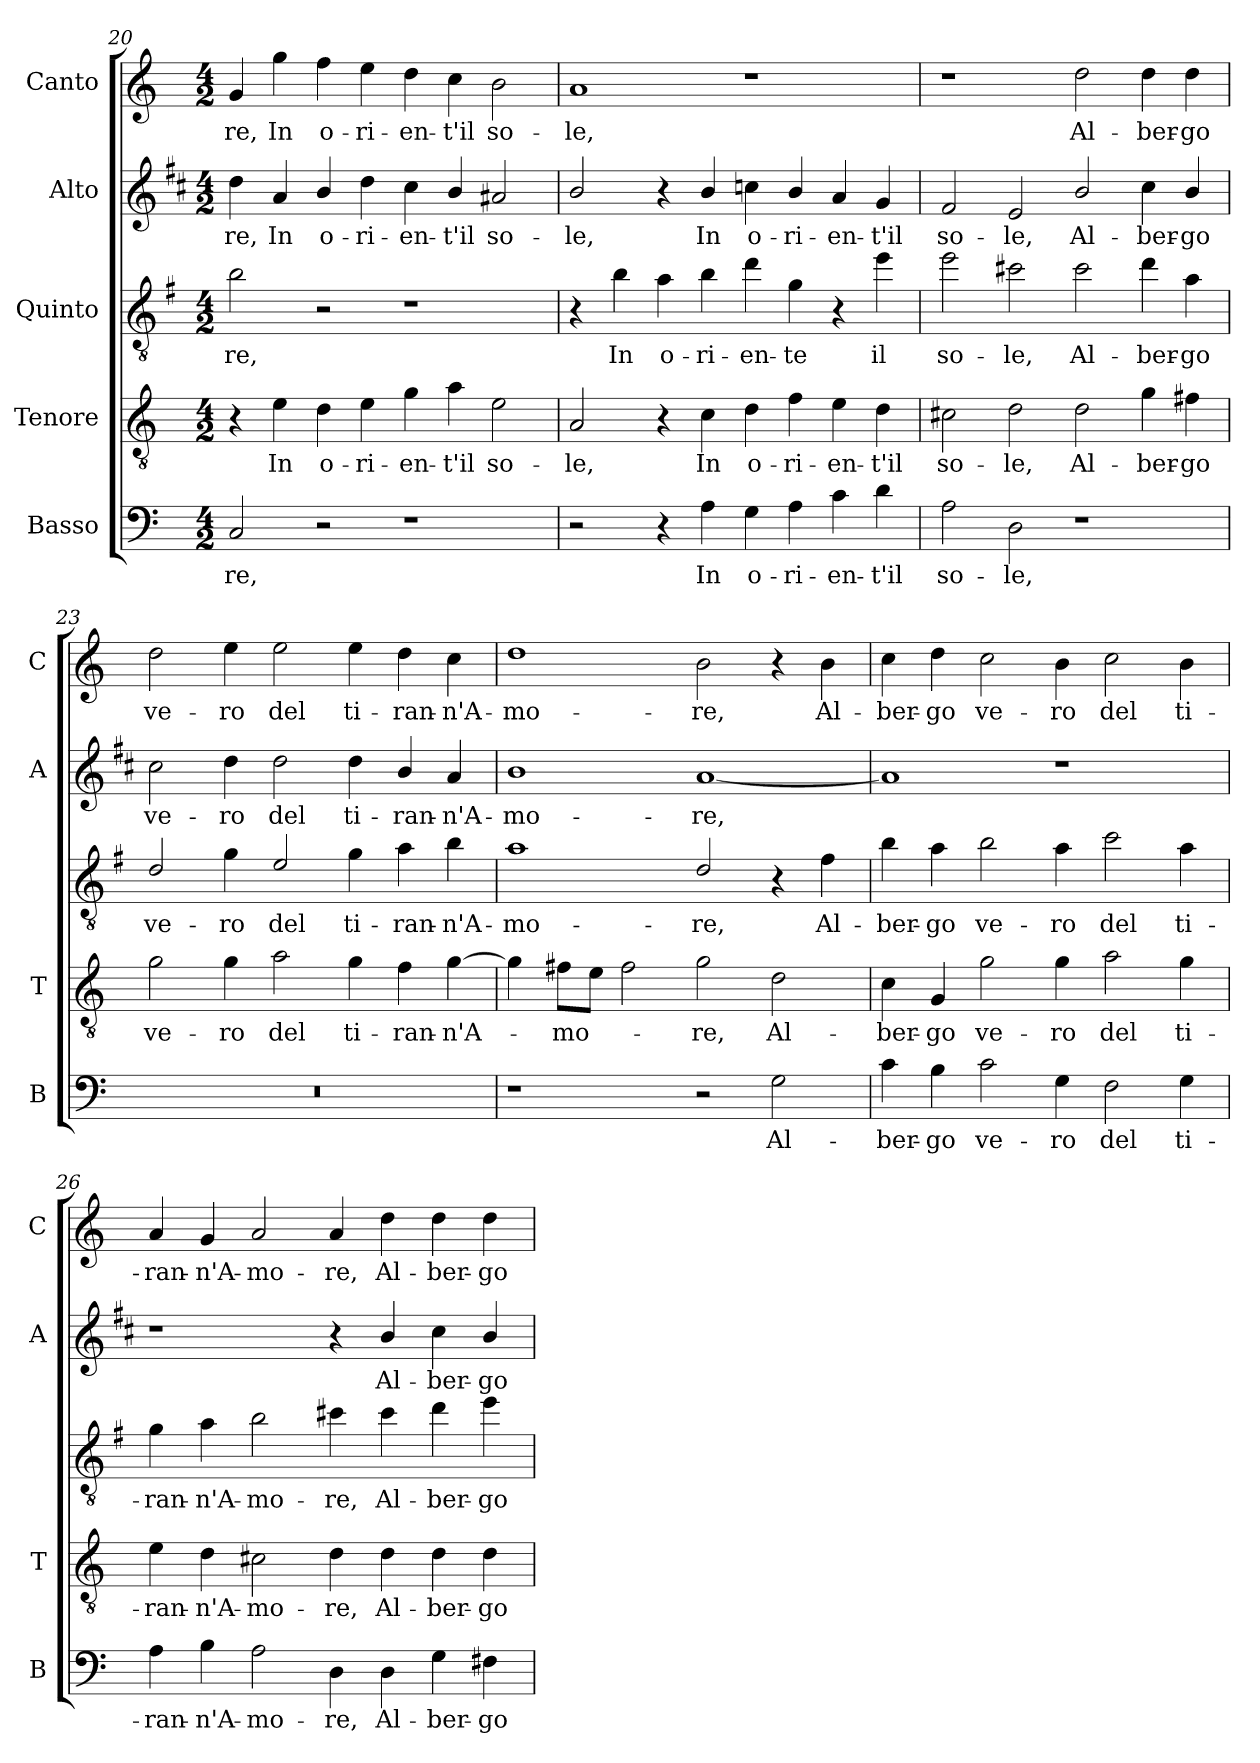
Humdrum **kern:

**kern	**text	**kern	**text	**kern	**text	**kern	**text	**kern	**text
*part5	*part5	*part4	*part4	*part3	*part3	*part2	*part2	*part1	*part1
*staff5	*staff5	*staff4	*staff4	*staff3	*staff3	*staff2	*staff2	*staff1	*staff1
*I"Basso	*	*I"Tenore	*	*I"Quinto	*	*I"Alto	*	*I"Canto	*
*I'B	*	*I'T	*	*	*	*I'A	*	*I'C	*
!!LO:LB:g=z
*clefF4	*	*clefGv2	*	*clefGv2	*	*clefG2	*	*clefG2	*
*	*	*	*	*ITrd4c7	*	*ITrd1c2	*	*	*
*k[]	*	*k[]	*	*k[]	*	*k[]	*	*k[]	*
*C:	*	*C:	*	*C:	*	*C:	*	*C:	*
*M4/2	*	*M4/2	*	*M4/2	*	*M4/2	*	*M4/2	*
=20	=20	=20	=20	=20	=20	=20	=20	=20	=20
!	!LO:LY:b	!	!	!	!LO:LY:b	!	!LO:LY:b	!	!LO:LY:b
2C/	-re,	4r	.	2e\	-re,	4cc\	-re,	4g/	-re,
!	!	!	!LO:LY:b	!	!	!	!LO:LY:b	!	!LO:LY:b
.	.	4e\	In	.	.	4g/	In	4gg\	In
!	!	!	!LO:LY:b	!	!	!	!LO:LY:b	!	!LO:LY:b
2r	.	4d\	o-	2r	.	4a/	o-	4ff\	o-
!	!	!	!LO:LY:b	!	!	!	!LO:LY:b	!	!LO:LY:b
.	.	4e\	-ri-	.	.	4cc\	-ri-	4ee\	-ri-
!	!	!	!LO:LY:b	!	!	!	!LO:LY:b	!	!LO:LY:b
1r	.	4g\	-en-	1r	.	4b\	-en-	4dd\	-en-
!	!	!	!LO:LY:b	!	!	!	!LO:LY:b	!	!LO:LY:b
.	.	4a\	-t'il	.	.	4a/	-t'il	4cc\	-t'il
!	!	!	!LO:LY:b	!	!	!	!LO:LY:b	!	!LO:LY:b
.	.	2e\	so-	.	.	2g#X/	so-	2b\	so-
=21	=21	=21	=21	=21	=21	=21	=21	=21	=21
!	!	!	!LO:LY:b	!	!	!	!LO:LY:b	!	!LO:LY:b
2r	.	2A/	-le,	4r	.	2a/	-le,	1a	-le,
!	!	!	!	!	!LO:LY:b	!	!	!	!
.	.	.	.	4e\	In	.	.	.	.
!	!	!	!	!	!LO:LY:b	!	!	!	!
4r	.	4r	.	4d\	o-	4r	.	.	.
!	!LO:LY:b	!	!LO:LY:b	!	!LO:LY:b	!	!LO:LY:b	!	!
4A\	In	4c\	In	4e\	-ri-	4a/	In	.	.
!	!LO:LY:b	!	!LO:LY:b	!	!LO:LY:b	!	!LO:LY:b	!	!
4G\	o-	4d\	o-	4g\	-en-	4b-X\	o-	1r	.
!	!LO:LY:b	!	!LO:LY:b	!	!LO:LY:b	!	!LO:LY:b	!	!
4A\	-ri-	4f\	-ri-	4c\	-te	4a/	-ri-	.	.
!	!LO:LY:b	!	!LO:LY:b	!	!	!	!LO:LY:b	!	!
4c\	-en-	4e\	-en-	4r	.	4g/	-en-	.	.
!	!LO:LY:b	!	!LO:LY:b	!	!LO:LY:b	!	!LO:LY:b	!	!
4d\	-t'il	4d\	-t'il	4a\	il	4f/	-t'il	.	.
=22	=22	=22	=22	=22	=22	=22	=22	=22	=22
!	!LO:LY:b	!	!LO:LY:b	!	!LO:LY:b	!	!LO:LY:b	!	!
2A\	so-	2c#X\	so-	2a\	so-	2e/	so-	1r	.
!	!LO:LY:b	!	!LO:LY:b	!	!LO:LY:b	!	!LO:LY:b	!	!
2D\	-le,	2d\	-le,	2f#X\	-le,	2d/	-le,	.	.
!	!	!	!LO:LY:b	!	!LO:LY:b	!	!LO:LY:b	!	!LO:LY:b
1r	.	2d\	Al-	2f#\	Al-	2a/	Al-	2dd\	Al-
!	!	!	!LO:LY:b	!	!LO:LY:b	!	!LO:LY:b	!	!LO:LY:b
.	.	4g\	-ber-	4g\	-ber-	4b\	-ber-	4dd\	-ber-
!	!	!	!LO:LY:b	!	!LO:LY:b	!	!LO:LY:b	!	!LO:LY:b
.	.	4f#X\	-go	4d\	-go	4a/	-go	4dd\	-go
=23	=23	=23	=23	=23	=23	=23	=23	=23	=23
!	!	!	!LO:LY:b	!	!LO:LY:b	!	!LO:LY:b	!	!LO:LY:b
0r	.	2g\	ve-	2G/	ve-	2b\	ve-	2dd\	ve-
!	!	!	!LO:LY:b	!	!LO:LY:b	!	!LO:LY:b	!	!LO:LY:b
.	.	4g\	-ro	4c\	-ro	4cc\	-ro	4ee\	-ro
!	!	!	!LO:LY:b	!	!LO:LY:b	!	!LO:LY:b	!	!LO:LY:b
.	.	2a\	del	2A/	del	2cc\	del	2ee\	del
!	!	!	!LO:LY:b	!	!LO:LY:b	!	!LO:LY:b	!	!LO:LY:b
.	.	4g\	ti-	4c\	ti-	4cc\	ti-	4ee\	ti-
!	!	!	!LO:LY:b	!	!LO:LY:b	!	!LO:LY:b	!	!LO:LY:b
.	.	4f\	-ran-	4d\	-ran-	4a/	-ran-	4dd\	-ran-
!	!	!	!LO:LY:b	!	!LO:LY:b	!	!LO:LY:b	!	!LO:LY:b
.	.	[4g\	-n'A-	4e\	-n'A-	4g/	-n'A-	4cc\	-n'A-
!!LO:PB:g=z
=24	=24	=24	=24	=24	=24	=24	=24	=24	=24
!	!	!	!	!	!LO:LY:b	!	!LO:LY:b	!	!LO:LY:b
1r	.	4g\]	.	1d	-mo-	1a	-mo-	1dd	-mo-
!	!	!	!LO:LY:b	!	!	!	!	!	!
.	.	8f#X\L	-mo-	.	.	.	.	.	.
.	.	8e\J	.	.	.	.	.	.	.
.	.	2f#\	.	.	.	.	.	.	.
!	!	!	!LO:LY:b	!	!LO:LY:b	!	!LO:LY:b	!	!LO:LY:b
2r	.	2g\	-re,	2G/	-re,	[1g	-re,	2b\	-re,
!	!LO:LY:b	!	!LO:LY:b	!	!	!	!	!	!
2G\	Al-	2d\	Al-	4r	.	.	.	4r	.
!	!	!	!	!	!LO:LY:b	!	!	!	!LO:LY:b
.	.	.	.	4B\	Al-	.	.	4b\	Al-
=25	=25	=25	=25	=25	=25	=25	=25	=25	=25
!	!LO:LY:b	!	!LO:LY:b	!	!LO:LY:b	!	!	!	!LO:LY:b
4c\	-ber-	4c\	-ber-	4e\	-ber-	1g]	.	4cc\	-ber-
!	!LO:LY:b	!	!LO:LY:b	!	!LO:LY:b	!	!	!	!LO:LY:b
4B\	-go	4G/	-go	4d\	-go	.	.	4dd\	-go
!	!LO:LY:b	!	!LO:LY:b	!	!LO:LY:b	!	!	!	!LO:LY:b
2c\	ve-	2g\	ve-	2e\	ve-	.	.	2cc\	ve-
!	!LO:LY:b	!	!LO:LY:b	!	!LO:LY:b	!	!	!	!LO:LY:b
4G\	-ro	4g\	-ro	4d\	-ro	1r	.	4b\	-ro
!	!LO:LY:b	!	!LO:LY:b	!	!LO:LY:b	!	!	!	!LO:LY:b
2F\	del	2a\	del	2f\	del	.	.	2cc\	del
!	!LO:LY:b	!	!LO:LY:b	!	!LO:LY:b	!	!	!	!LO:LY:b
4G\	ti-	4g\	ti-	4d\	ti-	.	.	4b\	ti-
=26	=26	=26	=26	=26	=26	=26	=26	=26	=26
!	!LO:LY:b	!	!LO:LY:b	!	!LO:LY:b	!	!	!	!LO:LY:b
4A\	-ran-	4e\	-ran-	4c\	-ran-	1r	.	4a/	-ran-
!	!LO:LY:b	!	!LO:LY:b	!	!LO:LY:b	!	!	!	!LO:LY:b
4B\	-n'A-	4d\	-n'A-	4d\	-n'A-	.	.	4g/	-n'A-
!	!LO:LY:b	!	!LO:LY:b	!	!LO:LY:b	!	!	!	!LO:LY:b
2A\	-mo-	2c#X\	-mo-	2e\	-mo-	.	.	2a/	-mo-
!	!LO:LY:b	!	!LO:LY:b	!	!LO:LY:b	!	!	!	!LO:LY:b
4D\	-re,	4d\	-re,	4f#X\	-re,	4r	.	4a/	-re,
!	!LO:LY:b	!	!LO:LY:b	!	!LO:LY:b	!	!LO:LY:b	!	!LO:LY:b
4D\	Al-	4d\	Al-	4f#\	Al-	4a/	Al-	4dd\	Al-
!	!LO:LY:b	!	!LO:LY:b	!	!LO:LY:b	!	!LO:LY:b	!	!LO:LY:b
4G\	-ber-	4d\	-ber-	4g\	-ber-	4b\	-ber-	4dd\	-ber-
!	!LO:LY:b	!	!LO:LY:b	!	!LO:LY:b	!	!LO:LY:b	!	!LO:LY:b
4F#X\	-go	4d\	-go	4a\	-go	4a/	-go	4dd\	-go
=	=	=	=	=	=	=	=	=	=
*-	*-	*-	*-	*-	*-	*-	*-	*-	*-
